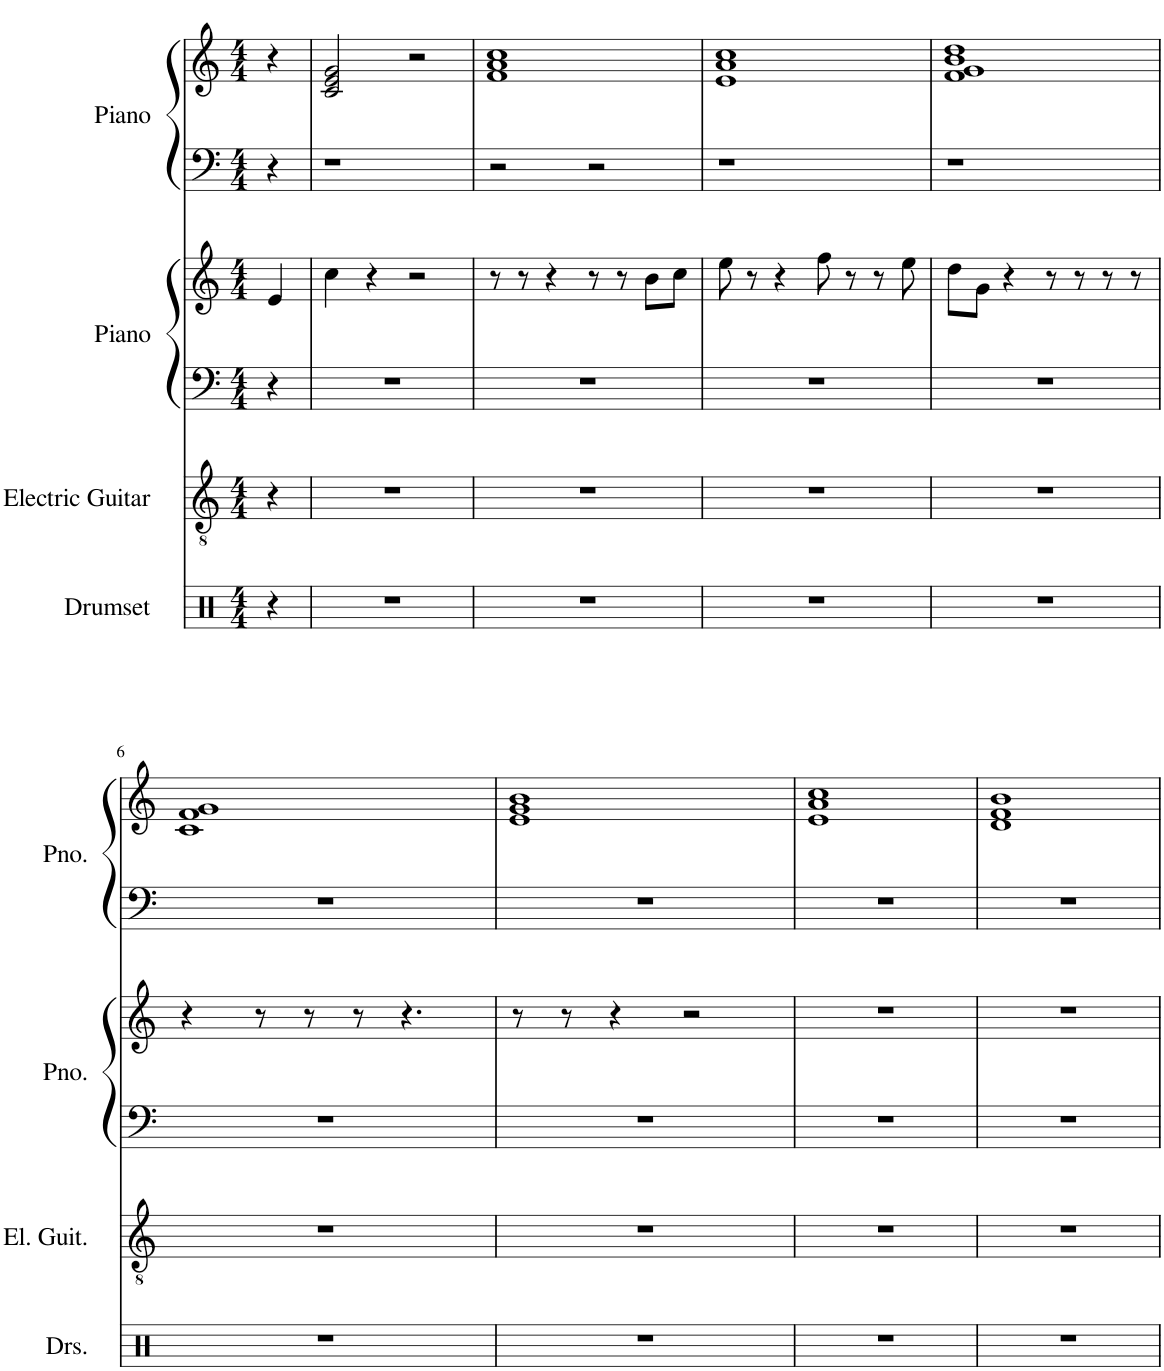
**kern	**kern	**kern	**kern	**kern	**kern
*part4	*part3	*part2	*part2	*part1	*part1
*staff6	*staff5	*staff4	*staff3	*staff2	*staff1
*I"Drumset	*I"Electric Guitar	*I"Piano	*	*I"Piano	*
*I'Drs.	*I'El. Guit.	*I'Pno.	*	*I'Pno.	*
*clefX	*clefGv2	*clefF4	*clefG2	*clefF4	*clefG2
*k[]	*k[]	*k[]	*k[]	*k[]	*k[]
*M4/4	*M4/4	*M4/4	*M4/4	*M4/4	*M4/4
=1	=1	=1	=1	=1	=1
4r	4r	4r	4e/	4r	4r
=2	=2	=2	=2	=2	=2
1r	1r	1r	4cc\	1r	2c/ 2e/ 2g/
.	.	.	4r	.	.
.	.	.	2r	.	2r
=3	=3	=3	=3	=3	=3
1r	1r	1r	8r	2r	1f 1a 1cc
.	.	.	8r	.	.
.	.	.	4r	.	.
.	.	.	8r	2r	.
.	.	.	8r	.	.
.	.	.	8b\L	.	.
.	.	.	8cc\J	.	.
=4	=4	=4	=4	=4	=4
1r	1r	1r	8ee\	1r	1e 1a 1cc
.	.	.	8r	.	.
.	.	.	4r	.	.
.	.	.	8ff\	.	.
.	.	.	8r	.	.
.	.	.	8r	.	.
.	.	.	8ee\	.	.
=5	=5	=5	=5	=5	=5
1r	1r	1r	8dd\L	1r	1f 1g 1b 1dd
.	.	.	8g\J	.	.
.	.	.	4r	.	.
.	.	.	8r	.	.
.	.	.	8r	.	.
.	.	.	8r	.	.
.	.	.	8r	.	.
!!LO:LB:g=z
=6	=6	=6	=6	=6	=6
1r	1r	1r	4r	1r	1c 1f 1g
.	.	.	8r	.	.
.	.	.	8r	.	.
.	.	.	8r	.	.
.	.	.	4.r	.	.
=7	=7	=7	=7	=7	=7
1r	1r	1r	8r	1r	1e 1g 1b
.	.	.	8r	.	.
.	.	.	4r	.	.
.	.	.	2r	.	.
=8	=8	=8	=8	=8	=8
1r	1r	1r	1r	1r	1e 1a 1cc
=9	=9	=9	=9	=9	=9
1r	1r	1r	1r	1r	1d 1f 1b
=	=	=	=	=	=
*-	*-	*-	*-	*-	*-
